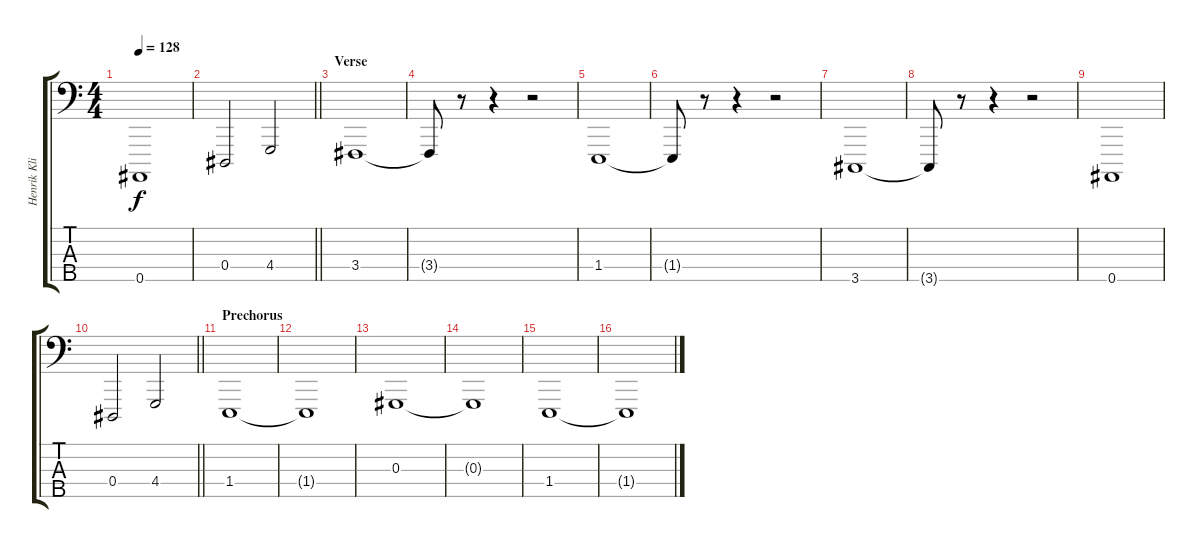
\track ("Henrik Klingenberg - Keyboard 2" "Henrik Kli") {instrument lead2sawtooth}
\staff {score tabs}
\tuning (Gb2 Db2 Ab1 Eb1 Bb0) {hide}
\ts (4 4)
\tempo 128
\clef f4
\ks c
0.5.1{dy f} |
\barLineRight lightlight
0.4.2 4.4.2 |
\section ("" "Verse")
3.4.1 |
3.4{t}.8 r.8 r.4 r.2 |
1.4.1 |
1.4{t}.8 r.8 r.4 r.2 |
3.5.1 |
3.5{t}.8 r.8 r.4 r.2 |
0.5.1 |
\barLineRight lightlight
0.4.2 4.4.2 |
\section ("" "Prechorus")
1.4.1 |
1.4{t}.1 |
0.3.1 |
0.3{t}.1 |
1.4.1 |
1.4{t}.1
